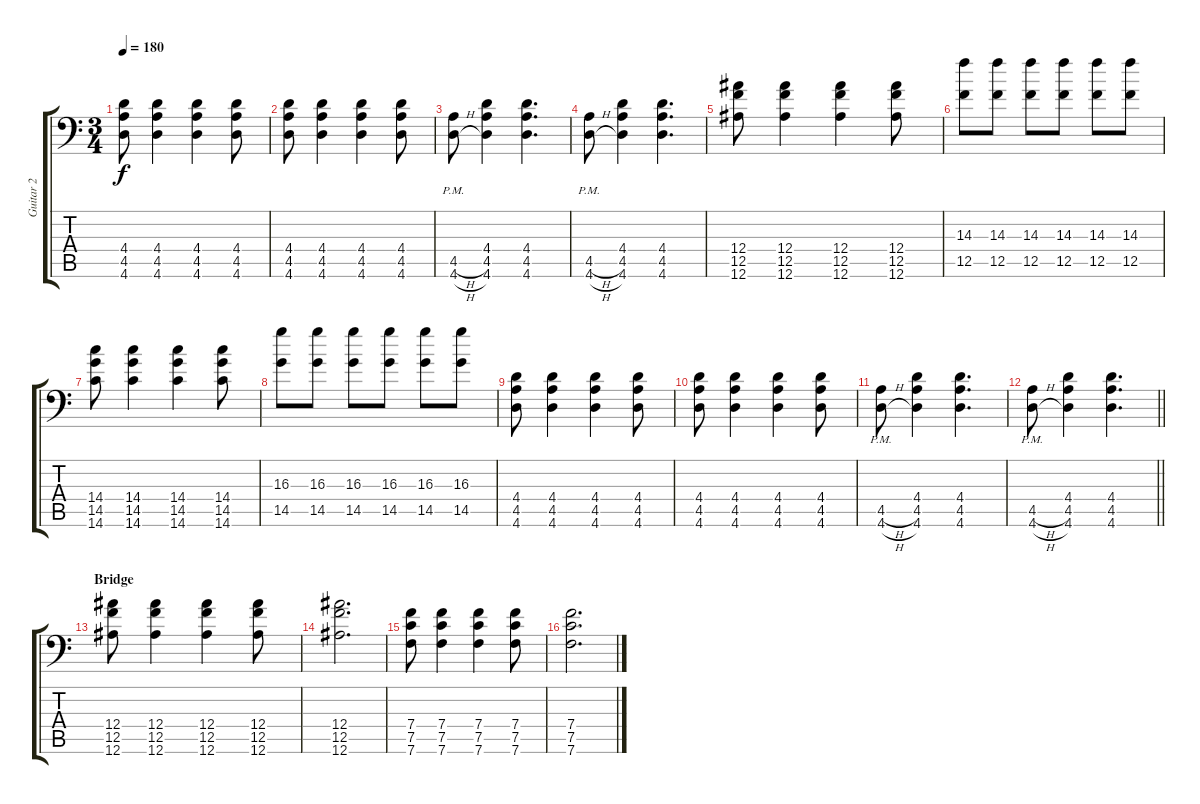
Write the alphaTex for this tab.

\track ("Guitar 2" "Guitar 2") {instrument distortionguitar}
\staff {score tabs}
\tuning (C4 G3 Eb3 Bb2 F2 Bb1) {hide}
\ts (3 4)
\tempo 180
\clef f4
\ks c
(4.4 4.5 4.6).8{dy f} (4.4 4.5 4.6).4 (4.4 4.5 4.6).4 (4.4 4.5 4.6).8 |
(4.4 4.5 4.6).8 (4.4 4.5 4.6).4 (4.4 4.5 4.6).4 (4.4 4.5 4.6).8 |
(4.5{h pm} 4.6{h pm}).8 (4.4 4.5 4.6).4 (4.4 4.5 4.6).4{d} |
(4.5{h pm} 4.6{h pm}).8 (4.4 4.5 4.6).4 (4.4 4.5 4.6).4{d} |
(12.4 12.5 12.6).8 (12.4 12.5 12.6).4 (12.4 12.5 12.6).4 (12.4 12.5 12.6).8 |
(14.3 12.5).8 (14.3 12.5).8 (14.3 12.5).8 (14.3 12.5).8 (14.3 12.5).8 (14.3 12.5).8 |
(14.4 14.5 14.6).8 (14.4 14.5 14.6).4 (14.4 14.5 14.6).4 (14.4 14.5 14.6).8 |
(16.3 14.5).8 (16.3 14.5).8 (16.3 14.5).8 (16.3 14.5).8 (16.3 14.5).8 (16.3 14.5).8 |
(4.4 4.5 4.6).8 (4.4 4.5 4.6).4 (4.4 4.5 4.6).4 (4.4 4.5 4.6).8 |
(4.4 4.5 4.6).8 (4.4 4.5 4.6).4 (4.4 4.5 4.6).4 (4.4 4.5 4.6).8 |
(4.5{h pm} 4.6{h pm}).8 (4.4 4.5 4.6).4 (4.4 4.5 4.6).4{d} |
\barLineRight lightlight
(4.5{h pm} 4.6{h pm}).8 (4.4 4.5 4.6).4 (4.4 4.5 4.6).4{d} |
\section ("" "Bridge")
(12.4 12.5 12.6).8 (12.4 12.5 12.6).4 (12.4 12.5 12.6).4 (12.4 12.5 12.6).8 |
(12.4 12.5 12.6).2{d} |
(7.4 7.5 7.6).8 (7.4 7.5 7.6).4 (7.4 7.5 7.6).4 (7.4 7.5 7.6).8 |
(7.4 7.5 7.6).2{d}
